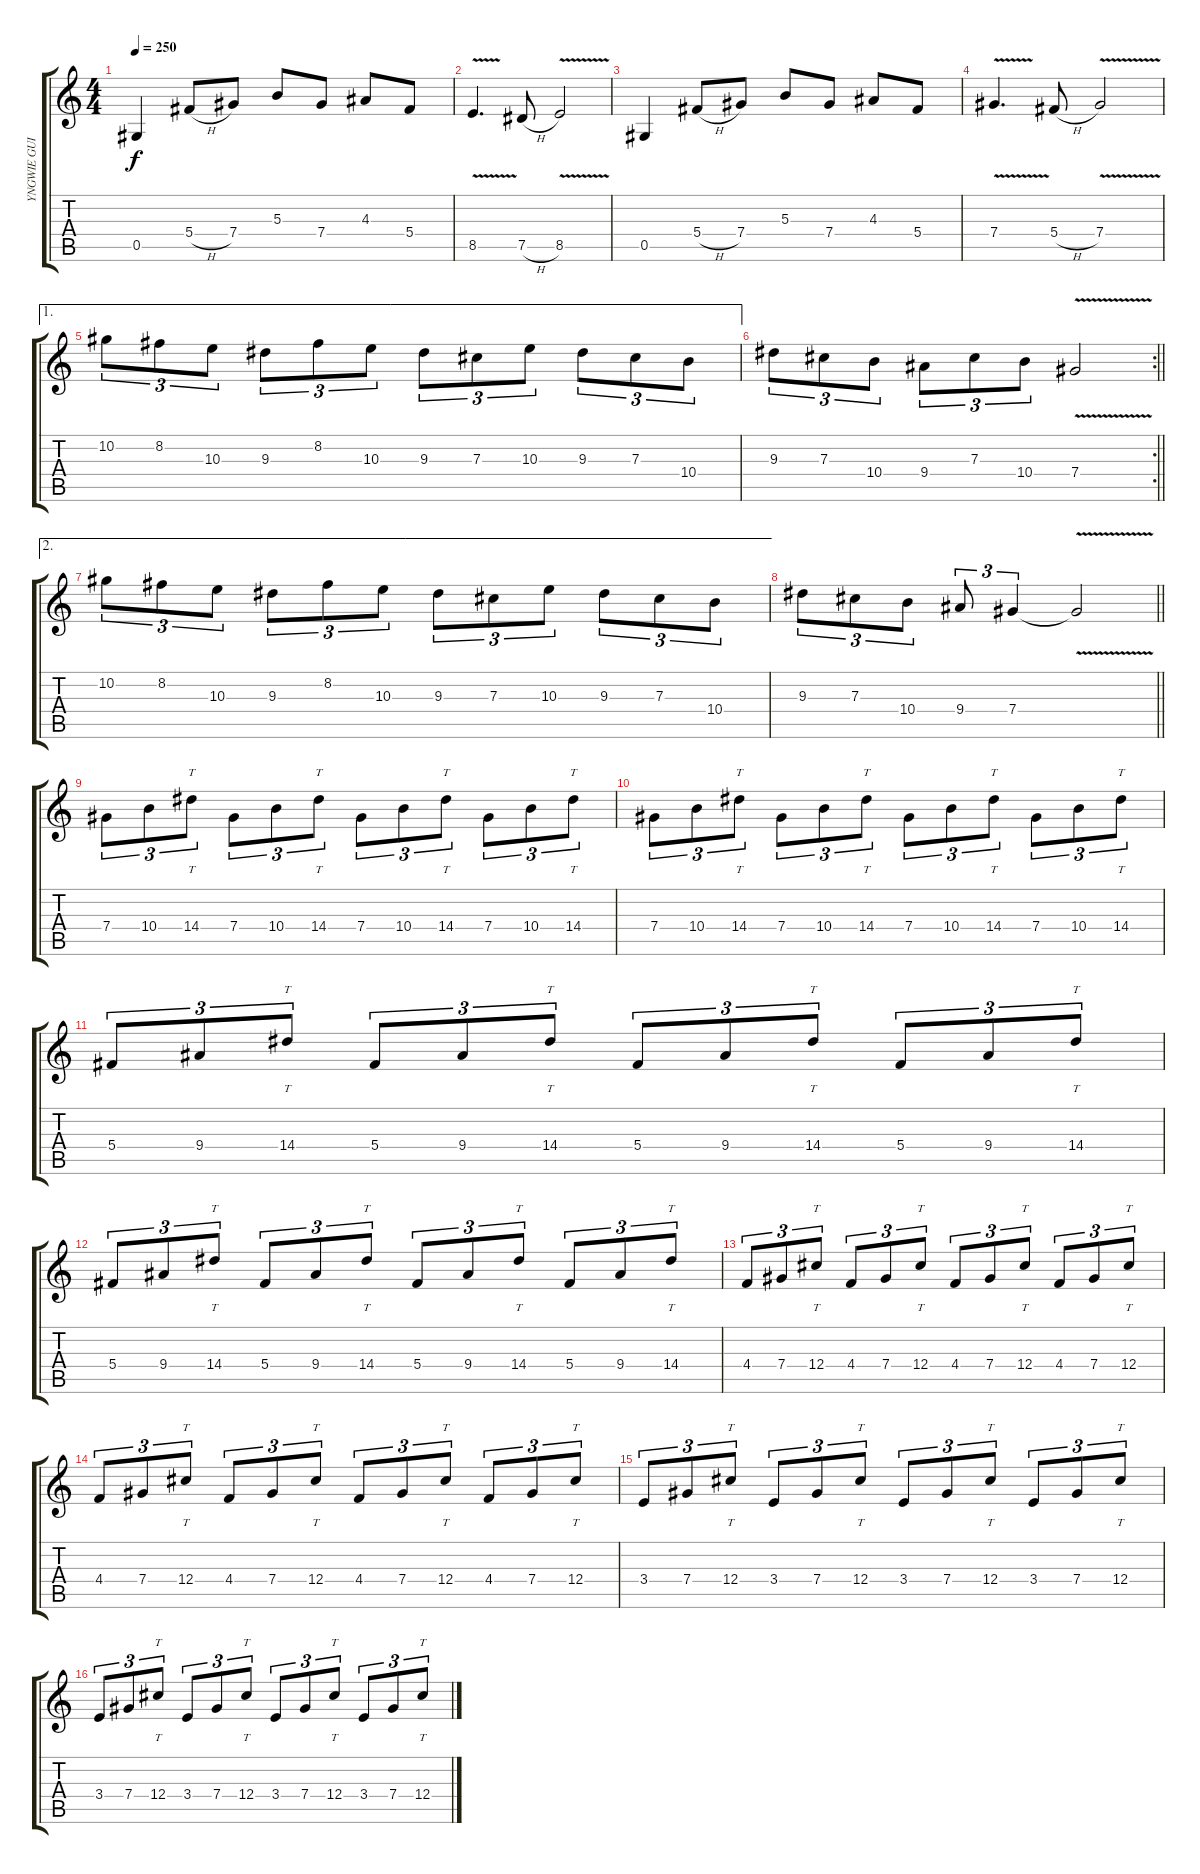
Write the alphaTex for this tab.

\track ("YNGWIE GUITAR 1" "YNGWIE GUI") {instrument overdrivenguitar}
\staff {score tabs}
\tuning (Eb4 Bb3 Gb3 Db3 Ab2 Eb2) {hide}
\ts (4 4)
\tempo 250
\clef g2
\ks aminor
0.5.4{dy f} 5.4{h}.8 7.4.8 5.3.8 7.4.8 4.3.8 5.4.8 |
8.5{v}.4{d} 7.5{h}.8 8.5{v}.2 |
0.5.4 5.4{h}.8 7.4.8 5.3.8 7.4.8 4.3.8 5.4.8 |
7.4{v}.4{d} 5.4{h}.8 7.4{v}.2 |
\ae 1
10.2.8{tu (3 2)} 8.2.8{tu (3 2)} 10.3.8{tu (3 2)} 9.3.8{tu (3 2)} 8.2.8{tu (3 2)} 10.3.8{tu (3 2)} 9.3.8{tu (3 2)} 7.3.8{tu (3 2)} 10.3.8{tu (3 2)} 9.3.8{tu (3 2)} 7.3.8{tu (3 2)} 10.4.8{tu (3 2)} |
\rc 2
\barLineRight lightlight
9.3.8{tu (3 2)} 7.3.8{tu (3 2)} 10.4.8{tu (3 2)} 9.4.8{tu (3 2)} 7.3.8{tu (3 2)} 10.4.8{tu (3 2)} 7.4{v}.2 |
\ae 2
10.2.8{tu (3 2)} 8.2.8{tu (3 2)} 10.3.8{tu (3 2)} 9.3.8{tu (3 2)} 8.2.8{tu (3 2)} 10.3.8{tu (3 2)} 9.3.8{tu (3 2)} 7.3.8{tu (3 2)} 10.3.8{tu (3 2)} 9.3.8{tu (3 2)} 7.3.8{tu (3 2)} 10.4.8{tu (3 2)} |
\barLineRight lightlight
9.3.8{tu (3 2)} 7.3.8{tu (3 2)} 10.4.8{tu (3 2)} 9.4.8{tu (3 2)} 7.4.4{tu (3 2)} 7.4{v t}.2 |
7.4.8{tu (3 2)} 10.4.8{tu (3 2)} 14.4.8{tt tu (3 2)} 7.4.8{tu (3 2)} 10.4.8{tu (3 2)} 14.4.8{tt tu (3 2)} 7.4.8{tu (3 2)} 10.4.8{tu (3 2)} 14.4.8{tt tu (3 2)} 7.4.8{tu (3 2)} 10.4.8{tu (3 2)} 14.4.8{tt tu (3 2)} |
7.4.8{tu (3 2)} 10.4.8{tu (3 2)} 14.4.8{tt tu (3 2)} 7.4.8{tu (3 2)} 10.4.8{tu (3 2)} 14.4.8{tt tu (3 2)} 7.4.8{tu (3 2)} 10.4.8{tu (3 2)} 14.4.8{tt tu (3 2)} 7.4.8{tu (3 2)} 10.4.8{tu (3 2)} 14.4.8{tt tu (3 2)} |
5.4.8{tu (3 2)} 9.4.8{tu (3 2)} 14.4.8{tt tu (3 2)} 5.4.8{tu (3 2)} 9.4.8{tu (3 2)} 14.4.8{tt tu (3 2)} 5.4.8{tu (3 2)} 9.4.8{tu (3 2)} 14.4.8{tt tu (3 2)} 5.4.8{tu (3 2)} 9.4.8{tu (3 2)} 14.4.8{tt tu (3 2)} |
5.4.8{tu (3 2)} 9.4.8{tu (3 2)} 14.4.8{tt tu (3 2)} 5.4.8{tu (3 2)} 9.4.8{tu (3 2)} 14.4.8{tt tu (3 2)} 5.4.8{tu (3 2)} 9.4.8{tu (3 2)} 14.4.8{tt tu (3 2)} 5.4.8{tu (3 2)} 9.4.8{tu (3 2)} 14.4.8{tt tu (3 2)} |
4.4.8{tu (3 2)} 7.4.8{tu (3 2)} 12.4.8{tt tu (3 2)} 4.4.8{tu (3 2)} 7.4.8{tu (3 2)} 12.4.8{tt tu (3 2)} 4.4.8{tu (3 2)} 7.4.8{tu (3 2)} 12.4.8{tt tu (3 2)} 4.4.8{tu (3 2)} 7.4.8{tu (3 2)} 12.4.8{tt tu (3 2)} |
4.4.8{tu (3 2)} 7.4.8{tu (3 2)} 12.4.8{tt tu (3 2)} 4.4.8{tu (3 2)} 7.4.8{tu (3 2)} 12.4.8{tt tu (3 2)} 4.4.8{tu (3 2)} 7.4.8{tu (3 2)} 12.4.8{tt tu (3 2)} 4.4.8{tu (3 2)} 7.4.8{tu (3 2)} 12.4.8{tt tu (3 2)} |
3.4.8{tu (3 2)} 7.4.8{tu (3 2)} 12.4.8{tt tu (3 2)} 3.4.8{tu (3 2)} 7.4.8{tu (3 2)} 12.4.8{tt tu (3 2)} 3.4.8{tu (3 2)} 7.4.8{tu (3 2)} 12.4.8{tt tu (3 2)} 3.4.8{tu (3 2)} 7.4.8{tu (3 2)} 12.4.8{tt tu (3 2)} |
3.4.8{tu (3 2)} 7.4.8{tu (3 2)} 12.4.8{tt tu (3 2)} 3.4.8{tu (3 2)} 7.4.8{tu (3 2)} 12.4.8{tt tu (3 2)} 3.4.8{tu (3 2)} 7.4.8{tu (3 2)} 12.4.8{tt tu (3 2)} 3.4.8{tu (3 2)} 7.4.8{tu (3 2)} 12.4.8{tt tu (3 2)}
